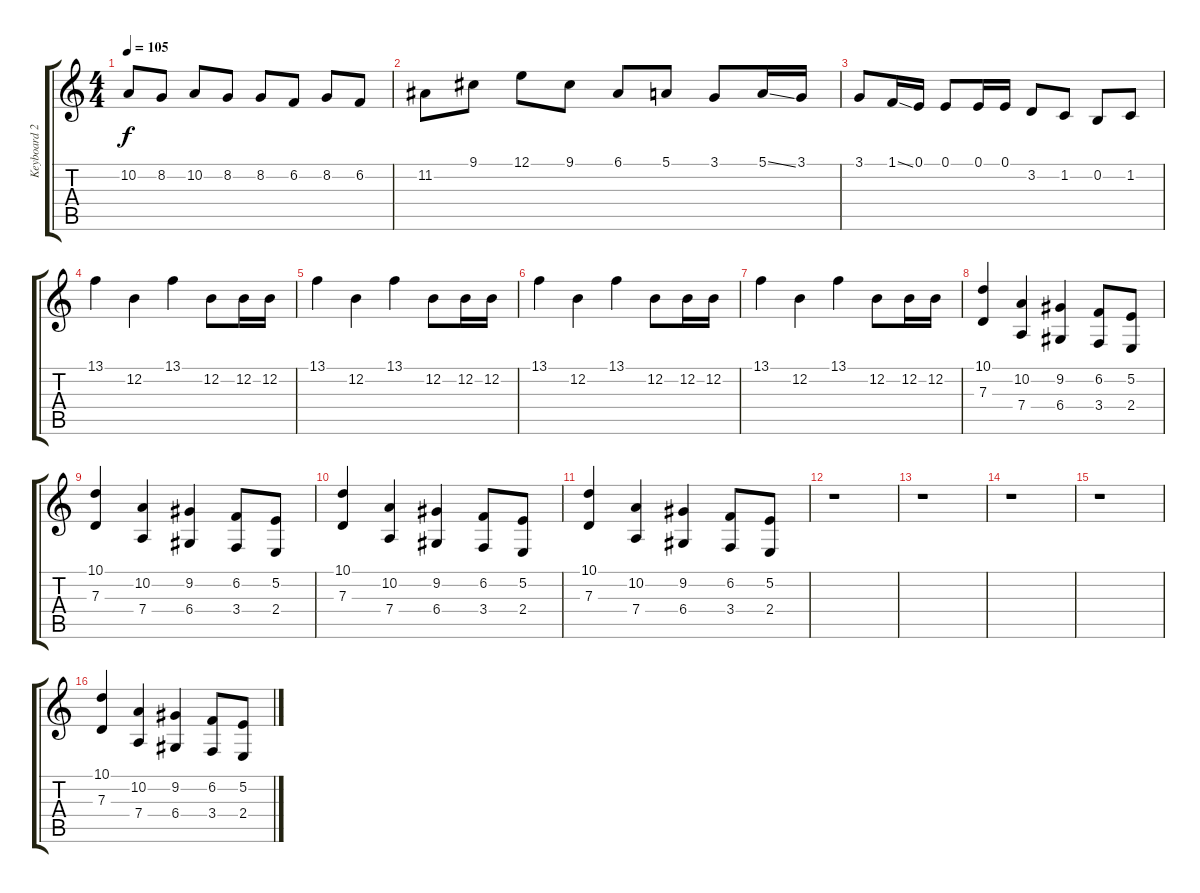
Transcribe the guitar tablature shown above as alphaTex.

\track ("Keyboard 2" "Keyboard 2") {instrument oboe}
\staff {score tabs}
\tuning (E4 B3 G3 D3 A2 E2) {hide}
\ts (4 4)
\tempo 105
\clef g2
\ks c
10.2.8{dy f} 8.2.8 10.2.8 8.2.8 8.2.8 6.2.8 8.2.8 6.2.8 |
11.2.8 9.1.8 12.1.8 9.1.8 6.1.8 5.1.8 3.1.8 5.1{ss}.16 3.1.16 |
3.1.8 1.1{ss}.16 0.1.16 0.1.8 0.1.16 0.1.16 3.2.8 1.2.8 0.2.8 1.2.8 |
13.1.4{instrument panflute} 12.2.4 13.1.4 12.2.8 12.2.16 12.2.16 |
13.1.4 12.2.4 13.1.4 12.2.8 12.2.16 12.2.16 |
13.1.4{instrument panflute} 12.2.4 13.1.4 12.2.8 12.2.16 12.2.16 |
13.1.4{instrument panflute} 12.2.4 13.1.4 12.2.8 12.2.16 12.2.16 |
(10.1 7.3).4{balance 0 instrument trombone} (10.2 7.4).4 (9.2 6.4).4 (6.2 3.4).8 (5.2 2.4).8 |
(10.1 7.3).4{balance 0 instrument trombone} (10.2 7.4).4 (9.2 6.4).4 (6.2 3.4).8 (5.2 2.4).8 |
(10.1 7.3).4{balance 0 instrument trombone} (10.2 7.4).4 (9.2 6.4).4 (6.2 3.4).8 (5.2 2.4).8 |
(10.1 7.3).4{balance 0 instrument trombone} (10.2 7.4).4 (9.2 6.4).4 (6.2 3.4).8 (5.2 2.4).8 |
r.1 |
r.1 |
r.1 |
r.1 |
(10.1 7.3).4{balance 0 instrument trombone} (10.2 7.4).4 (9.2 6.4).4 (6.2 3.4).8 (5.2 2.4).8
